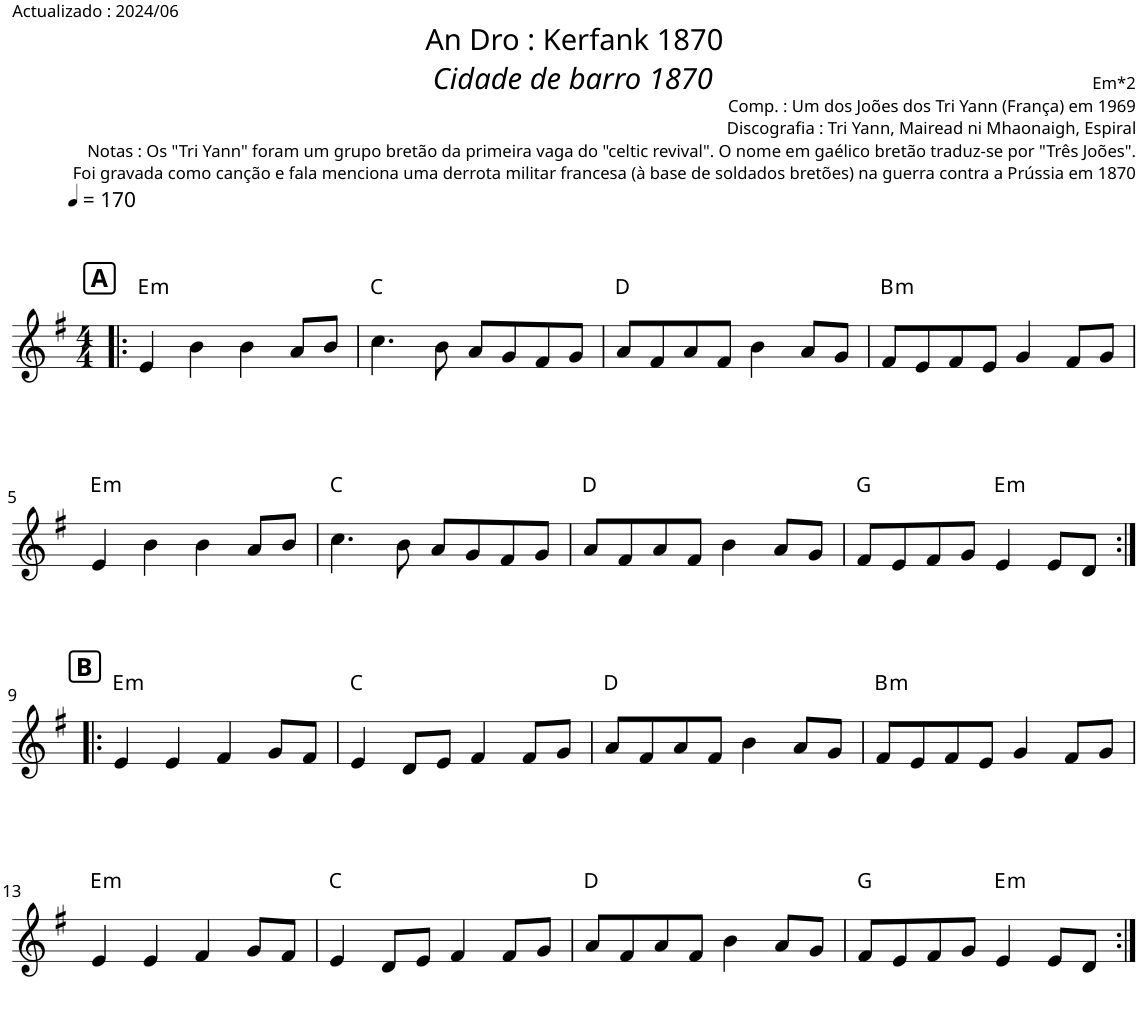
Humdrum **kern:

**kern	**harte
*part1	*part1
*staff1	*
*I"Piano	*
*I'Pno.	*
*clefG2	*
*k[f#]	*
*M4/4	*
*MM170	*
!!LO:REH:place=s1:a:B:cj:fs=12:t=A
=1!|:	=1!|:
!	!LO:H:kt=m
4e/	E:min
4b\	.
4b\	.
8a/L	.
8b/J	.
=2	=2
4.cc\	C:maj
8b\	.
8a/L	.
8g/	.
8f#/	.
8g/J	.
=3	=3
8a/L	D:maj
8f#/	.
8a/	.
8f#/J	.
4b\	.
8a/L	.
8g/J	.
=4	=4
!	!LO:H:kt=m
8f#/L	B:min
8e/	.
8f#/	.
8e/J	.
4g/	.
8f#/L	.
8g/J	.
!!LO:LB:g=z
=5	=5
!	!LO:H:kt=m
4e/	E:min
4b\	.
4b\	.
8a/L	.
8b/J	.
=6	=6
4.cc\	C:maj
8b\	.
8a/L	.
8g/	.
8f#/	.
8g/J	.
=7	=7
8a/L	D:maj
8f#/	.
8a/	.
8f#/J	.
4b\	.
8a/L	.
8g/J	.
=8	=8
8f#/L	G:maj
8e/	.
8f#/	.
8g/J	.
!	!LO:H:kt=m
4e/	E:min
8e/L	.
8d/J	.
!!LO:LB:g=z
!!LO:REH:place=s1:a:B:cj:fs=12:t=B
=9:|!|:	=9:|!|:
!	!LO:H:kt=m
4e/	E:min
4e/	.
4f#/	.
8g/L	.
8f#/J	.
=10	=10
4e/	C:maj
8d/L	.
8e/J	.
4f#/	.
8f#/L	.
8g/J	.
=11	=11
8a/L	D:maj
8f#/	.
8a/	.
8f#/J	.
4b\	.
8a/L	.
8g/J	.
=12	=12
!	!LO:H:kt=m
8f#/L	B:min
8e/	.
8f#/	.
8e/J	.
4g/	.
8f#/L	.
8g/J	.
!!LO:LB:g=z
=13	=13
!	!LO:H:kt=m
4e/	E:min
4e/	.
4f#/	.
8g/L	.
8f#/J	.
=14	=14
4e/	C:maj
8d/L	.
8e/J	.
4f#/	.
8f#/L	.
8g/J	.
=15	=15
8a/L	D:maj
8f#/	.
8a/	.
8f#/J	.
4b\	.
8a/L	.
8g/J	.
=16	=16
8f#/L	G:maj
8e/	.
8f#/	.
8g/J	.
!	!LO:H:kt=m
4e/	E:min
8e/L	.
8d/J	.
=:|!	=:|!
*-	*-
